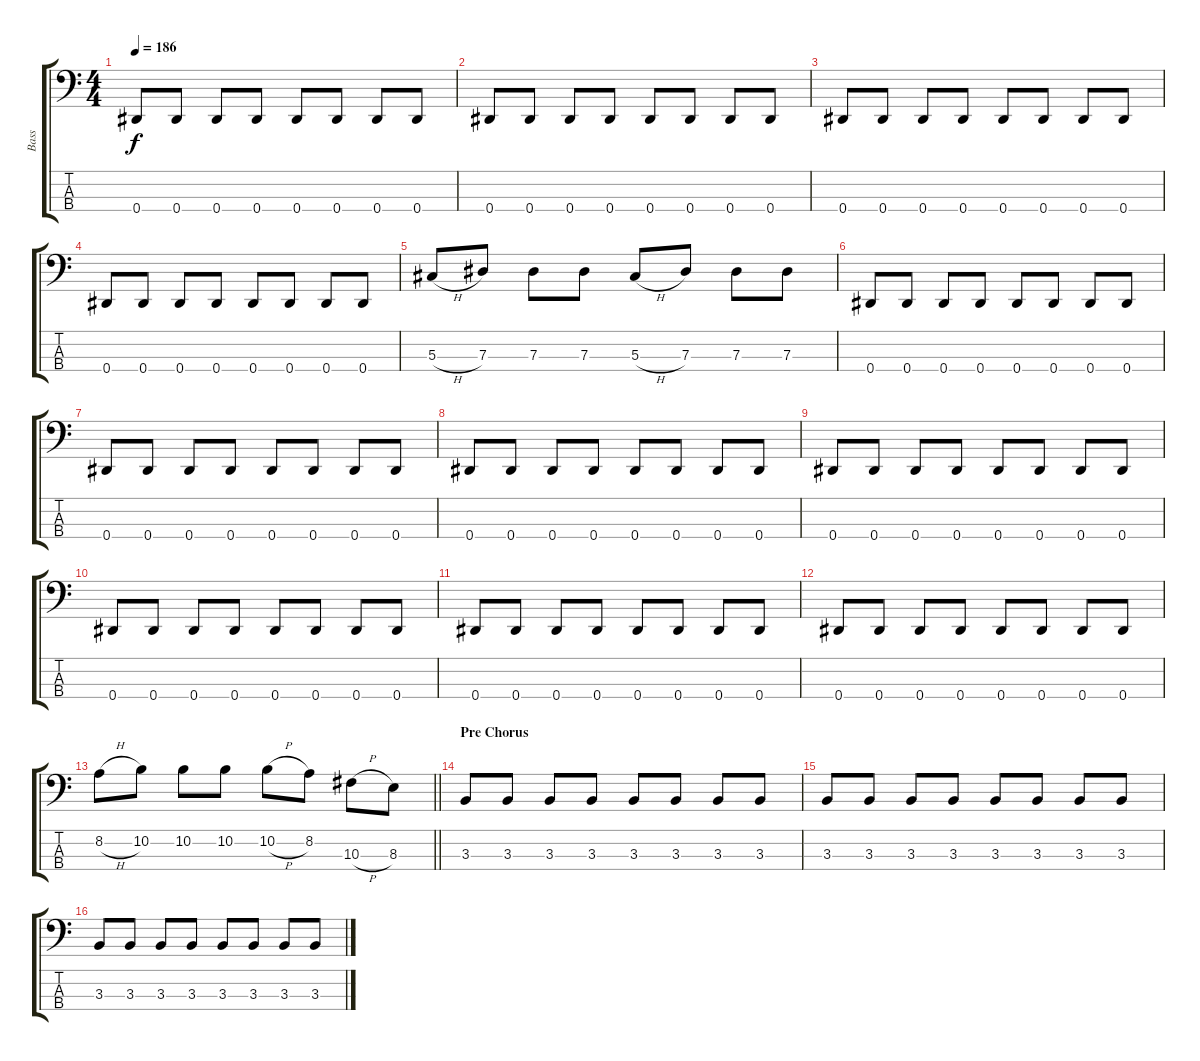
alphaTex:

\track ("Bass" "Bass") {instrument electricbassfinger}
\staff {score tabs}
\tuning (Gb2 Db2 Ab1 Eb1) {hide}
\ts (4 4)
\tempo 186
\clef f4
\ks c
0.4.8{dy f} 0.4.8 0.4.8 0.4.8 0.4.8 0.4.8 0.4.8 0.4.8 |
0.4.8 0.4.8 0.4.8 0.4.8 0.4.8 0.4.8 0.4.8 0.4.8 |
0.4.8 0.4.8 0.4.8 0.4.8 0.4.8 0.4.8 0.4.8 0.4.8 |
0.4.8 0.4.8 0.4.8 0.4.8 0.4.8 0.4.8 0.4.8 0.4.8 |
5.3{h}.8 7.3.8 7.3.8 7.3.8 5.3{h}.8 7.3.8 7.3.8 7.3.8 |
0.4.8 0.4.8 0.4.8 0.4.8 0.4.8 0.4.8 0.4.8 0.4.8 |
0.4.8 0.4.8 0.4.8 0.4.8 0.4.8 0.4.8 0.4.8 0.4.8 |
0.4.8 0.4.8 0.4.8 0.4.8 0.4.8 0.4.8 0.4.8 0.4.8 |
0.4.8 0.4.8 0.4.8 0.4.8 0.4.8 0.4.8 0.4.8 0.4.8 |
0.4.8 0.4.8 0.4.8 0.4.8 0.4.8 0.4.8 0.4.8 0.4.8 |
0.4.8 0.4.8 0.4.8 0.4.8 0.4.8 0.4.8 0.4.8 0.4.8 |
0.4.8 0.4.8 0.4.8 0.4.8 0.4.8 0.4.8 0.4.8 0.4.8 |
\barLineRight lightlight
8.2{h}.8 10.2.8 10.2.8 10.2.8 10.2{h}.8 8.2.8 10.3{h}.8 8.3.8 |
\section ("" "Pre Chorus")
3.3.8 3.3.8 3.3.8 3.3.8 3.3.8 3.3.8 3.3.8 3.3.8 |
3.3.8 3.3.8 3.3.8 3.3.8 3.3.8 3.3.8 3.3.8 3.3.8 |
3.3.8 3.3.8 3.3.8 3.3.8 3.3.8 3.3.8 3.3.8 3.3.8
